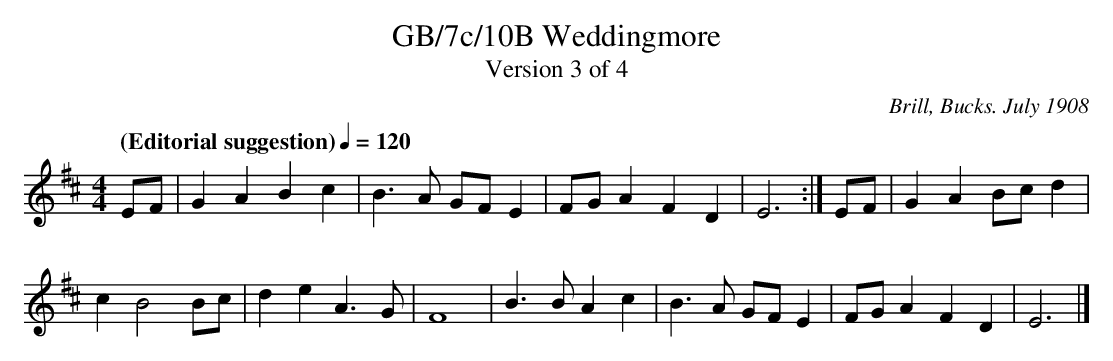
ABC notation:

X:1
T:GB/7c/10B Weddingmore
T:Version 3 of 4
C:Brill, Bucks. July 1908
L:1/8
M:4/4
Q:"(Editorial suggestion)" 1/4=120
K:Edor
EF | G2 A2 B2 c2 | B3 A GF E2 | FG A2 F2 D2 | E6 :| EF | G2 A2 Bc d2 |
c2 B4 Bc | d2 e2 A3 G | F8 | B3 B A2 c2 | B3 A GF E2 | FG A2 F2 D2 | E6 |]
